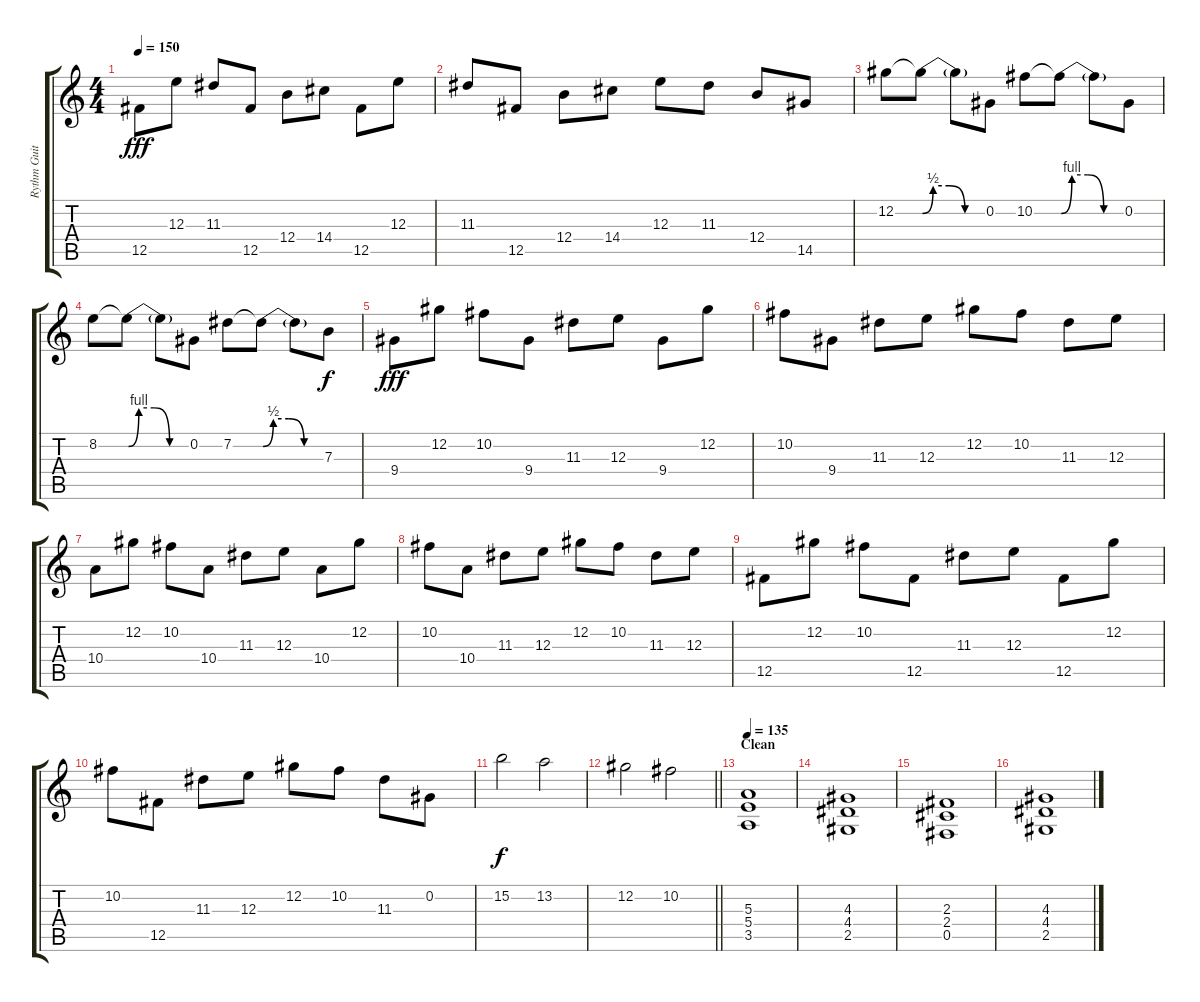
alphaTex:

\track ("Rythm Guitar" "Rythm Guit") {instrument distortionguitar}
\staff {score tabs}
\tuning (Db4 Ab3 E3 B2 Gb2 B1) {hide}
\ts (4 4)
\tempo 150
\clef g2
\ks c
12.5.8{dy fff} 12.3.8 11.3.8 12.5.8 12.4.8 14.4.8 12.5.8 12.3.8 |
11.3.8 12.5.8 12.4.8 14.4.8 12.3.8 11.3.8 12.4.8 14.5.8 |
12.2.8 12.2{be (custom 0 0 10 2 25 2 40 0 60 0) t}.8 12.2{t}.8 0.2.8 10.2.8 10.2{be (custom 0 0 10 4 25 4 40 0 60 0) t}.8 10.2{t}.8 0.2.8 |
8.2.8 8.2{be (custom 0 0 10 4 25 4 40 0 60 0) t}.8 8.2{t}.8 0.2.8 7.2.8 7.2{be (custom 0 0 10 2 25 2 40 0 60 0) t}.8 7.2{t}.8 7.3.8{dy f} |
9.4.8{dy fff} 12.2.8 10.2.8 9.4.8 11.3.8 12.3.8 9.4.8 12.2.8 |
10.2.8 9.4.8 11.3.8 12.3.8 12.2.8 10.2.8 11.3.8 12.3.8 |
10.4.8 12.2.8 10.2.8 10.4.8 11.3.8 12.3.8 10.4.8 12.2.8 |
10.2.8 10.4.8 11.3.8 12.3.8 12.2.8 10.2.8 11.3.8 12.3.8 |
12.5.8 12.2.8 10.2.8 12.5.8 11.3.8 12.3.8 12.5.8 12.2.8 |
10.2.8 12.5.8 11.3.8 12.3.8 12.2.8 10.2.8 11.3.8 0.2.8 |
15.2.2{dy f} 13.2.2 |
\barLineRight lightlight
12.2.2 10.2.2 |
\section ("" "Clean")
\tempo 135
(5.3 5.4 3.5).1{volume 12 instrument electricguitarclean} |
(4.3 4.4 2.5).1 |
(2.3 2.4 0.5).1 |
(4.3 4.4 2.5).1
